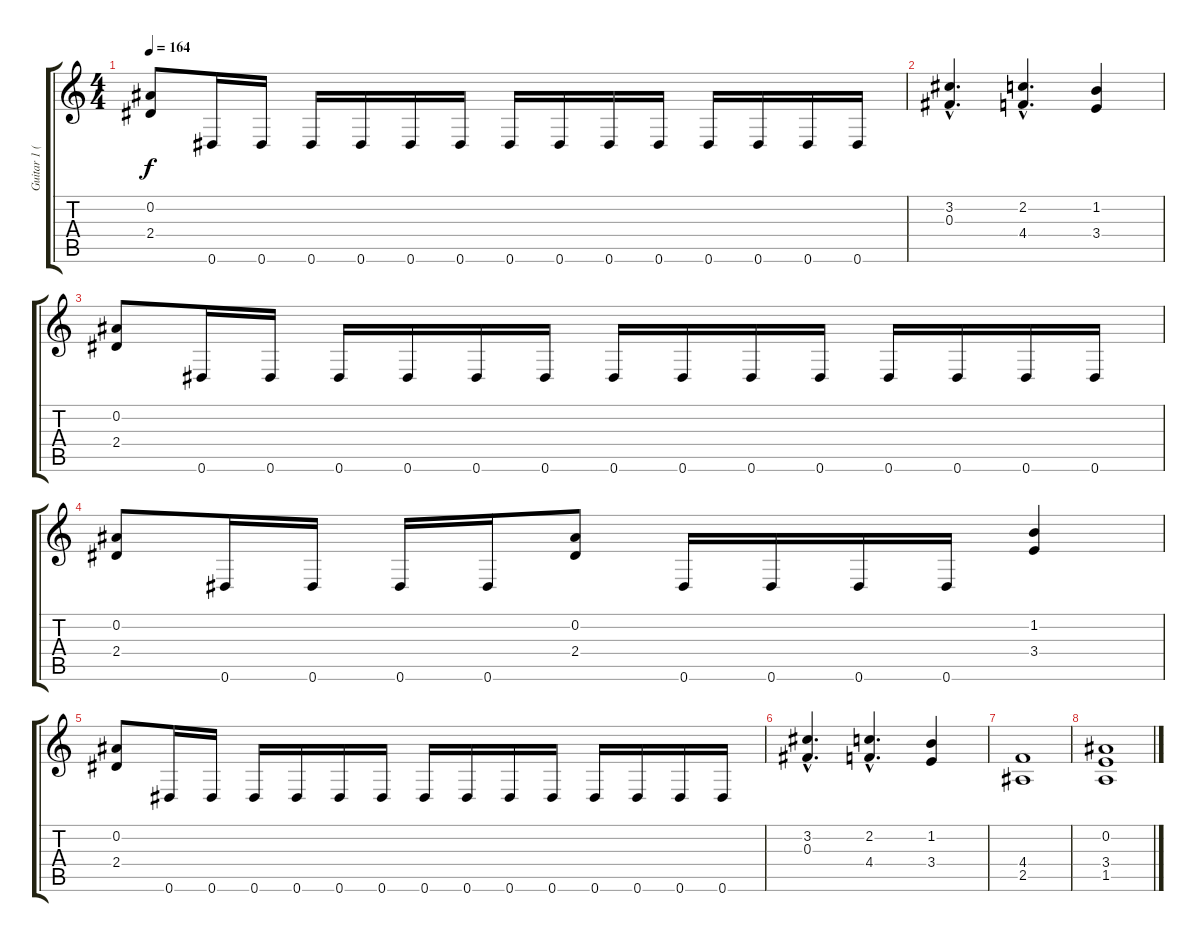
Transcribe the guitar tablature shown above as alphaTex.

\track ("Guitar 1 (Jeff)" "Guitar 1 (") {instrument distortionguitar}
\staff {score tabs}
\tuning (Eb4 Bb3 Gb3 Db3 Ab2 Eb2) {hide}
\ts (4 4)
\tempo 164
\clef g2
\ks c
(0.2 2.4).8{dy f} 0.6.16 0.6.16 0.6.16 0.6.16 0.6.16 0.6.16 0.6.16 0.6.16 0.6.16 0.6.16 0.6.16 0.6.16 0.6.16 0.6.16 |
(3.2{hac} 0.3{hac}).4{d} (2.2{hac} 4.4{hac}).4{d} (1.2 3.4).4 |
(0.2 2.4).8 0.6.16 0.6.16 0.6.16 0.6.16 0.6.16 0.6.16 0.6.16 0.6.16 0.6.16 0.6.16 0.6.16 0.6.16 0.6.16 0.6.16 |
(0.2 2.4).8 0.6.16 0.6.16 0.6.16 0.6.16 (0.2 2.4).8 0.6.16 0.6.16 0.6.16 0.6.16 (1.2 3.4).4 |
(0.2 2.4).8 0.6.16 0.6.16 0.6.16 0.6.16 0.6.16 0.6.16 0.6.16 0.6.16 0.6.16 0.6.16 0.6.16 0.6.16 0.6.16 0.6.16 |
(3.2{hac} 0.3{hac}).4{d} (2.2{hac} 4.4{hac}).4{d} (1.2 3.4).4 |
(4.4 2.5).1 |
(0.2 3.4 1.5).1
